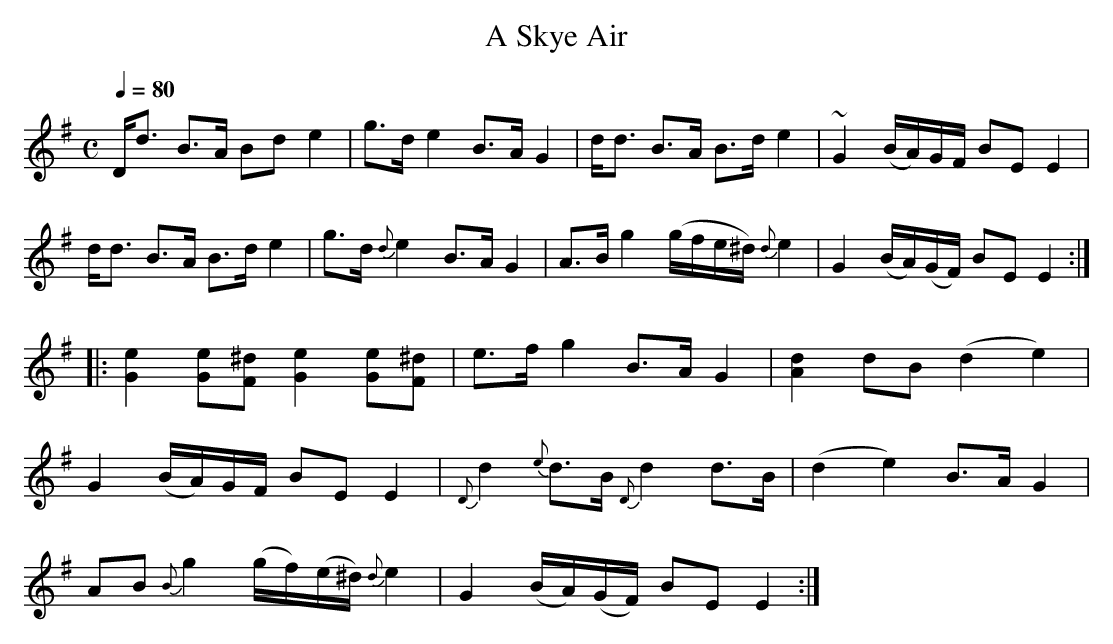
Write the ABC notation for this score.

X:1
T:Skye Air, A
M:C
L:1/8
Q:1/4=80
K:E Minor
D<d B>A Bd e2|g>d e2 B>A G2|d<d B>A B>d e2|~G2 (B/A/)G/F/ BE E2|
d<d B>A B>d e2|g>d {d}e2 B>A G2|A>B g2 (g/f/e/^d/) {d}e2|G2 (B/A/)(G/F/) BE E2:|
|:[G2e2] [Ge][F^d] [G2e2] [Ge][F^d]|e>f g2 B>A G2|[A2d2] dB (d2 e2)|
G2 (B/A/)G/F/ BE E2|{D}d2 {e}d>B {D}d2 d>B|(d2 e2) B>A G2|
AB {B}g2 (g/f/)(e/^d/) {d} e2|G2 (B/A/)(G/F/) BE E2:|
